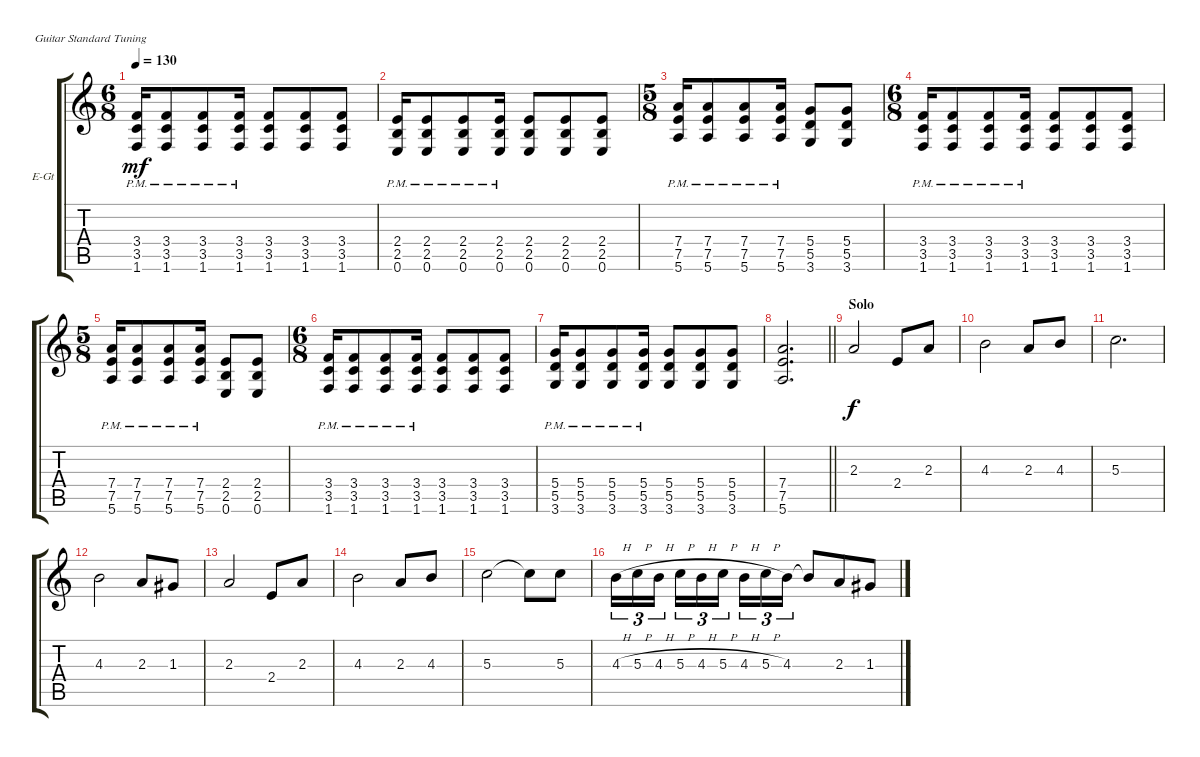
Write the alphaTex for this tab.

\bracketExtendMode groupsimilarinstruments
\firstSystemTrackNameOrientation horizontal
\otherSystemsTrackNameOrientation horizontal
\track ("guitar drive (Artur Potemkin)" "E-Gt") {instrument electricguitarclean}
\staff {score tabs}
\tuning (E4 B3 G3 D3 A2 E2)
\ts (6 8)
\beaming (8 3 3)
\tempo 130
\clef g2
\scale
0.395904
\ks aminor
(3.4{pm} 3.5{pm} 1.6{pm}).16{dy mf} (3.4{pm} 3.5{pm} 1.6{pm}).8 (3.4{pm} 3.5{pm} 1.6{pm}).8 (3.4{pm} 3.5{pm} 1.6{pm}).16 (3.4 3.5 1.6).8 (3.4 3.5 1.6).8 (3.4 3.5 1.6).8 |
\scale
0.208191 (2.4{pm} 2.5{pm} 0.6{pm}).16 (2.4{pm} 2.5{pm} 0.6{pm}).8 (2.4{pm} 2.5{pm} 0.6{pm}).8 (2.4{pm} 2.5{pm} 0.6{pm}).16 (2.4 2.5 0.6).8 (2.4 2.5 0.6).8 (2.4 2.5 0.6).8 |
\ts (5 8)
\beaming (8 3 3)
\scale
0.333333 (7.4{pm} 7.5{pm} 5.6{pm}).16 (7.4{pm} 7.5{pm} 5.6{pm}).8 (7.4{pm} 7.5{pm} 5.6{pm}).8 (7.4{pm} 7.5{pm} 5.6{pm}).16 (5.4 5.5 3.6).8 (5.4 5.5 3.6).8 |
\ts (6 8)
\beaming (8 3 3)
\scale
0.333333 (3.4{pm} 3.5{pm} 1.6{pm}).16 (3.4{pm} 3.5{pm} 1.6{pm}).8 (3.4{pm} 3.5{pm} 1.6{pm}).8 (3.4{pm} 3.5{pm} 1.6{pm}).16 (3.4 3.5 1.6).8 (3.4 3.5 1.6).8 (3.4 3.5 1.6).8 |
\ts (5 8)
\beaming (8 3 3)
\scale
0.333333 (7.4{pm} 7.5{pm} 5.6{pm}).16 (7.4{pm} 7.5{pm} 5.6{pm}).8 (7.4{pm} 7.5{pm} 5.6{pm}).8 (7.4{pm} 7.5{pm} 5.6{pm}).16 (2.4 2.5 0.6).8 (2.4 2.5 0.6).8 |
\ts (6 8)
\beaming (8 3 3)
\scale
0.487395 (3.4{pm} 3.5{pm} 1.6{pm}).16 (3.4{pm} 3.5{pm} 1.6{pm}).8 (3.4{pm} 3.5{pm} 1.6{pm}).8 (3.4{pm} 3.5{pm} 1.6{pm}).16 (3.4 3.5 1.6).8 (3.4 3.5 1.6).8 (3.4 3.5 1.6).8 |
\scale
0.256303 (5.4{pm} 5.5{pm} 3.6{pm}).16 (5.4{pm} 5.5{pm} 3.6{pm}).8 (5.4{pm} 5.5{pm} 3.6{pm}).8 (5.4{pm} 5.5{pm} 3.6{pm}).16 (5.4 5.5 3.6).8 (5.4 5.5 3.6).8 (5.4 5.5 3.6).8 |
\scale
0.256303
\barLineRight lightlight
(7.4 7.5 5.6).2{d} |
\section ("" "Solo")
\scale
0.333333 2.3.2{dy f} 2.4.8 2.3.8 |
\scale
0.333333 4.3.2 2.3.8 4.3.8 |
\scale
0.333333 5.3.2{d} |
\scale
0.333333 4.3.2 2.3.8 1.3.8 |
\scale
0.333333 2.3.2 2.4.8 2.3.8 |
\scale
0.333333 4.3.2 2.3.8 4.3.8 |
\scale
0.333333 5.3.2 5.3{t}.8 5.3.8 |
\scale
0.333333 4.3{h}.16{tu (3 2)} 5.3{h}.16{tu (3 2)} 4.3{h}.16{tu (3 2)} 5.3{h}.16{tu (3 2)} 4.3{h}.16{tu (3 2)} 5.3{h}.16{tu (3 2)} 4.3{h}.16{tu (3 2)} 5.3{h}.16{tu (3 2)} 4.3.16{tu (3 2)} 4.3{t}.8 2.3.8 1.3.8
